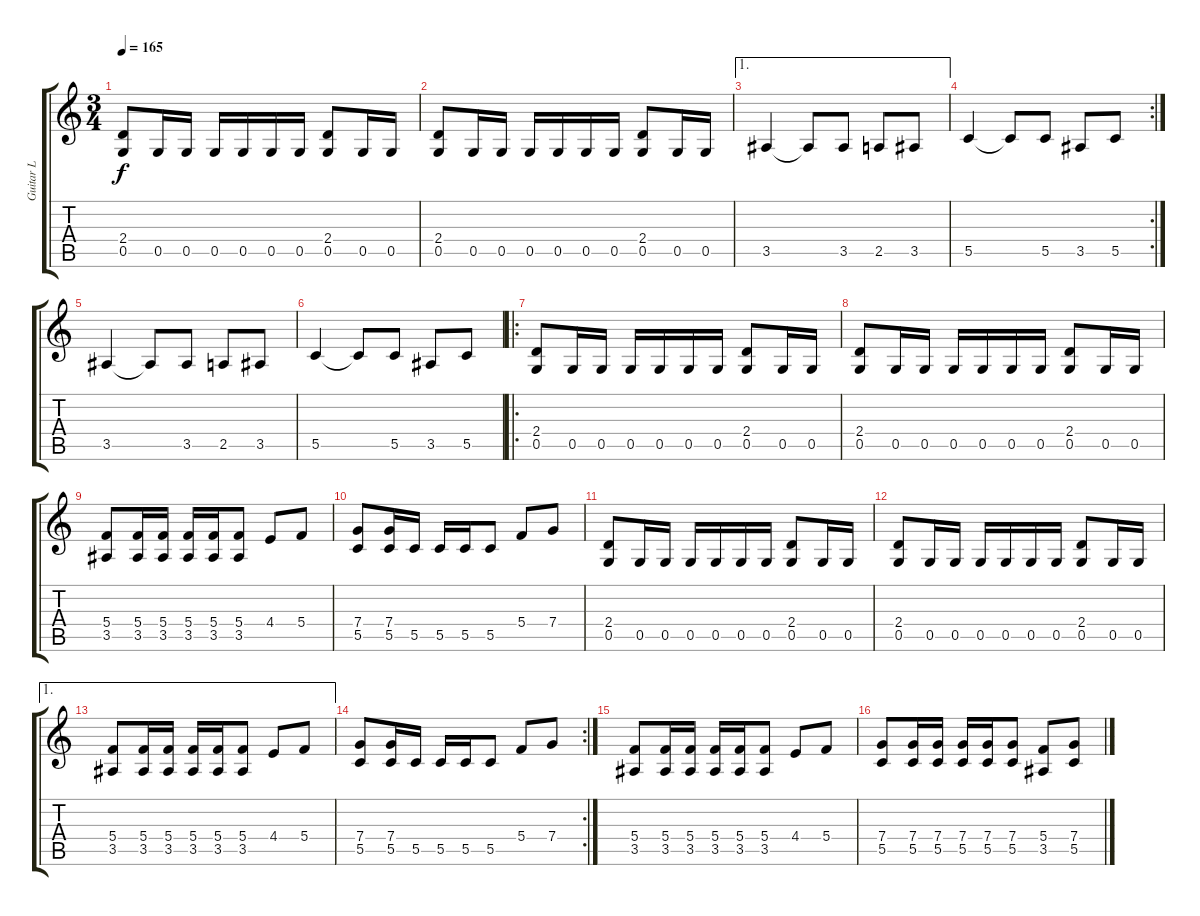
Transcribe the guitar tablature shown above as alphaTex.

\track ("Guitar L" "Guitar L") {instrument distortionguitar}
\staff {score tabs}
\tuning (D4 A3 F3 C3 G2 D2) {hide}
\ts (3 4)
\tempo 165
\clef g2
\ks c
(2.4 0.5).8{dy f} 0.5.16 0.5.16 0.5.16 0.5.16 0.5.16 0.5.16 (2.4 0.5).8 0.5.16 0.5.16 |
(2.4 0.5).8 0.5.16 0.5.16 0.5.16 0.5.16 0.5.16 0.5.16 (2.4 0.5).8 0.5.16 0.5.16 |
\ae 1
3.5.4 3.5{t}.8 3.5.8 2.5.8 3.5.8 |
\rc 2
5.5.4 5.5{t}.8 5.5.8 3.5.8 5.5.8 |
3.5.4 3.5{t}.8 3.5.8 2.5.8 3.5.8 |
5.5.4 5.5{t}.8 5.5.8 3.5.8 5.5.8 |
\ro
(2.4 0.5).8 0.5.16 0.5.16 0.5.16 0.5.16 0.5.16 0.5.16 (2.4 0.5).8 0.5.16 0.5.16 |
(2.4 0.5).8 0.5.16 0.5.16 0.5.16 0.5.16 0.5.16 0.5.16 (2.4 0.5).8 0.5.16 0.5.16 |
(5.4 3.5).8 (5.4 3.5).16 (5.4 3.5).16 (5.4 3.5).16 (5.4 3.5).16 (5.4 3.5).8 4.4.8 5.4.8 |
(7.4 5.5).8 (7.4 5.5).16 5.5.16 5.5.16 5.5.16 5.5.8 5.4.8 7.4.8 |
(2.4 0.5).8 0.5.16 0.5.16 0.5.16 0.5.16 0.5.16 0.5.16 (2.4 0.5).8 0.5.16 0.5.16 |
(2.4 0.5).8 0.5.16 0.5.16 0.5.16 0.5.16 0.5.16 0.5.16 (2.4 0.5).8 0.5.16 0.5.16 |
\ae 1
(5.4 3.5).8 (5.4 3.5).16 (5.4 3.5).16 (5.4 3.5).16 (5.4 3.5).16 (5.4 3.5).8 4.4.8 5.4.8 |
\rc 2
(7.4 5.5).8 (7.4 5.5).16 5.5.16 5.5.16 5.5.16 5.5.8 5.4.8 7.4.8 |
(5.4 3.5).8 (5.4 3.5).16 (5.4 3.5).16 (5.4 3.5).16 (5.4 3.5).16 (5.4 3.5).8 4.4.8 5.4.8 |
(7.4 5.5).8 (7.4 5.5).16 (7.4 5.5).16 (7.4 5.5).16 (7.4 5.5).16 (7.4 5.5).8 (5.4 3.5).8 (7.4 5.5).8
